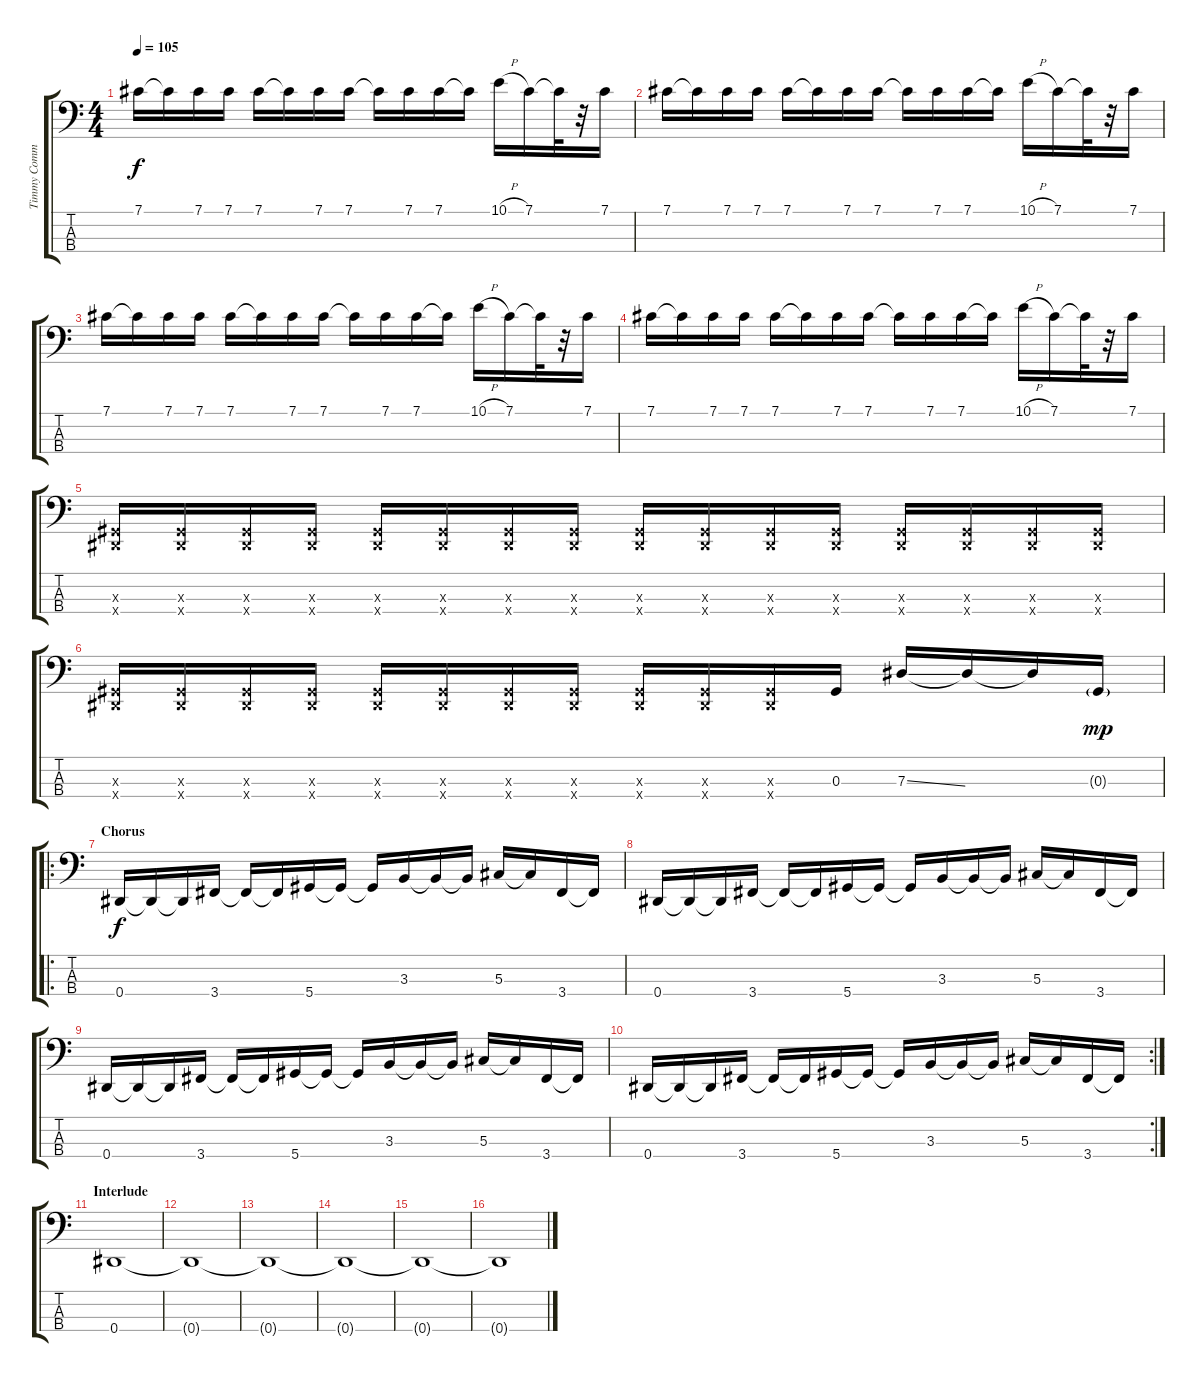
\track ("Timmy Commerford - Bass" "Timmy Comm") {instrument electricbassfinger}
\staff {score tabs}
\tuning (Gb2 Db2 Ab1 Eb1) {hide}
\ts (4 4)
\tempo 105
\clef f4
\ks c
7.1.16{dy f} 7.1{t}.16 7.1.16 7.1.16 7.1.16 7.1{t}.16 7.1.16 7.1.16 7.1{t}.16 7.1.16 7.1.16 7.1{t}.16 10.1{h}.16 7.1.16 7.1{t}.32 r.32 7.1.16 |
7.1.16 7.1{t}.16 7.1.16 7.1.16 7.1.16 7.1{t}.16 7.1.16 7.1.16 7.1{t}.16 7.1.16 7.1.16 7.1{t}.16 10.1{h}.16 7.1.16 7.1{t}.32 r.32 7.1.16 |
7.1.16 7.1{t}.16 7.1.16 7.1.16 7.1.16 7.1{t}.16 7.1.16 7.1.16 7.1{t}.16 7.1.16 7.1.16 7.1{t}.16 10.1{h}.16 7.1.16 7.1{t}.32 r.32 7.1.16 |
7.1.16 7.1{t}.16 7.1.16 7.1.16 7.1.16 7.1{t}.16 7.1.16 7.1.16 7.1{t}.16 7.1.16 7.1.16 7.1{t}.16 10.1{h}.16 7.1.16 7.1{t}.32 r.32 7.1.16 |
(0.3{x} 0.4{x}).16 (0.3{x} 0.4{x}).16 (0.3{x} 0.4{x}).16 (0.3{x} 0.4{x}).16 (0.3{x} 0.4{x}).16 (0.3{x} 0.4{x}).16 (0.3{x} 0.4{x}).16 (0.3{x} 0.4{x}).16 (0.3{x} 0.4{x}).16 (0.3{x} 0.4{x}).16 (0.3{x} 0.4{x}).16 (0.3{x} 0.4{x}).16 (0.3{x} 0.4{x}).16 (0.3{x} 0.4{x}).16 (0.3{x} 0.4{x}).16 (0.3{x} 0.4{x}).16 |
(0.3{x} 0.4{x}).16 (0.3{x} 0.4{x}).16 (0.3{x} 0.4{x}).16 (0.3{x} 0.4{x}).16 (0.3{x} 0.4{x}).16 (0.3{x} 0.4{x}).16 (0.3{x} 0.4{x}).16 (0.3{x} 0.4{x}).16 (0.3{x} 0.4{x}).16 (0.3{x} 0.4{x}).16 (0.3{x} 0.4{x}).16 0.3.16 7.3{ss}.16 7.3{t}.16 7.3{t}.16 0.3{g}.16{dy mp} |
\ro
\section ("" "Chorus")
0.4.16{dy f} 0.4{t}.16 0.4{t}.16 3.4.16 3.4{t}.16 3.4{t}.16 5.4.16 5.4{t}.16 5.4{t}.16 3.3.16 3.3{t}.16 3.3{t}.16 5.3.16 5.3{t}.16 3.4.16 3.4{t}.16 |
0.4.16 0.4{t}.16 0.4{t}.16 3.4.16 3.4{t}.16 3.4{t}.16 5.4.16 5.4{t}.16 5.4{t}.16 3.3.16 3.3{t}.16 3.3{t}.16 5.3.16 5.3{t}.16 3.4.16 3.4{t}.16 |
0.4.16 0.4{t}.16 0.4{t}.16 3.4.16 3.4{t}.16 3.4{t}.16 5.4.16 5.4{t}.16 5.4{t}.16 3.3.16 3.3{t}.16 3.3{t}.16 5.3.16 5.3{t}.16 3.4.16 3.4{t}.16 |
\rc 2
0.4.16 0.4{t}.16 0.4{t}.16 3.4.16 3.4{t}.16 3.4{t}.16 5.4.16 5.4{t}.16 5.4{t}.16 3.3.16 3.3{t}.16 3.3{t}.16 5.3.16 5.3{t}.16 3.4.16 3.4{t}.16 |
\section ("" "Interlude")
0.4.1 |
0.4{t}.1 |
0.4{t}.1 |
0.4{t}.1 |
0.4{t}.1 |
0.4{t}.1
